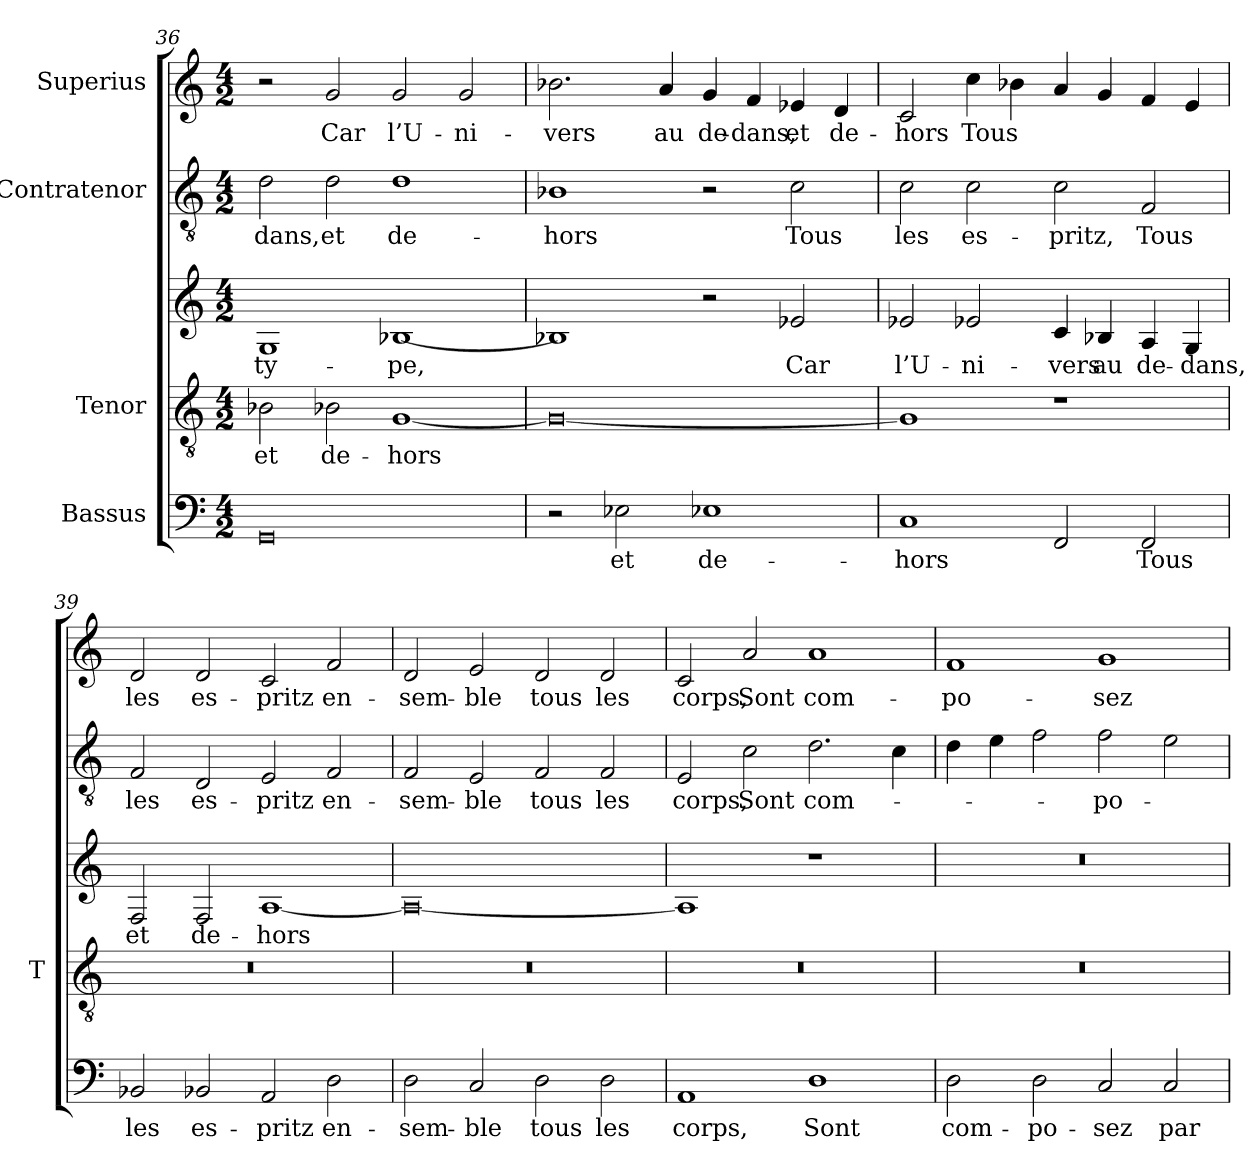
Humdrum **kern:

**kern	**text	**kern	**text	**kern	**text	**kern	**text	**kern	**text
*part5	*part5	*part4	*part4	*part3	*part3	*part2	*part2	*part1	*part1
*staff5	*staff5	*staff4	*staff4	*staff3	*staff3	*staff2	*staff2	*staff1	*staff1
*I"Bassus	*	*I"Tenor	*	*	*	*I"Contratenor	*	*I"Superius	*
*	*	*I'T	*	*	*	*	*	*	*
*clefF4	*	*clefGv2	*	*clefG2	*	*clefGv2	*	*clefG2	*
*k[]	*	*k[]	*	*k[]	*	*k[]	*	*k[]	*
*M4/2	*	*M4/2	*	*M4/2	*	*M4/2	*	*M4/2	*
=36	=36	=36	=36	=36	=36	=36	=36	=36	=36
0GG	.	2B-X	-et	1G	ty-	2d	-dans,	2r	.
.	.	2B-X	de-	.	.	2d	-et	2g	-Car
.	.	[1G	-hors	[1B-X	-pe,	1d	de-	2g	l’U-
.	.	.	.	.	.	.	.	2g	ni-
=37	=37	=37	=37	=37	=37	=37	=37	=37	=37
2r	.	0G_	.	1B-X]	.	1B-X	-hors	2.b-X	-vers
2E-X	-et	.	.	.	.	.	.	.	.
.	.	.	.	.	.	.	.	4a	-au
1E-X	de-	.	.	2r	.	2r	.	4g	de-
.	.	.	.	.	.	.	.	4f	-dans,
.	.	.	.	2e-X	-Car	2c	-Tous	4e-X	-et
.	.	.	.	.	.	.	.	4d	de-
=38	=38	=38	=38	=38	=38	=38	=38	=38	=38
1C	-hors	1G]	.	2e-X	l’U-	2c	-les	2c	-hors
.	.	.	.	2e-X	ni-	2c	es-	4cc	-Tous
.	.	.	.	.	.	.	.	4b-X	.
2FF	.	1r	.	4c	-vers	2c	-pritz,	4a	.
.	.	.	.	4B-X	-au	.	.	4g	.
2FF	-Tous	.	.	4A	de-	2F	-Tous	4f	.
.	.	.	.	4G	-dans,	.	.	4e	.
=39	=39	=39	=39	=39	=39	=39	=39	=39	=39
2BB-X	-les	0r	.	2F	-et	2F	-les	2d	-les
2BB-X	es-	.	.	2F	de-	2D	es-	2d	es-
2AA	-pritz	.	.	[1A	-hors	2E	-pritz	2c	-pritz
2D	en-	.	.	.	.	2F	en-	2f	en-
=40	=40	=40	=40	=40	=40	=40	=40	=40	=40
2D	sem-	0r	.	0A_	.	2F	sem-	2d	sem-
2C	-ble	.	.	.	.	2E	-ble	2e	-ble
2D	-tous	.	.	.	.	2F	-tous	2d	-tous
2D	-les	.	.	.	.	2F	-les	2d	-les
=41	=41	=41	=41	=41	=41	=41	=41	=41	=41
1AA	-corps,	0r	.	1A]	.	2E	-corps,	2c	-corps,
.	.	.	.	.	.	2c	-Sont	2a	-Sont
1D	-Sont	.	.	1r	.	2.d	com-	1a	com-
.	.	.	.	.	.	4c	.	.	.
=42	=42	=42	=42	=42	=42	=42	=42	=42	=42
2D	com-	0r	.	0r	.	4d	.	1f	po-
.	.	.	.	.	.	4e	.	.	.
2D	po-	.	.	.	.	2f	.	.	.
2C	-sez	.	.	.	.	2f	po-	1g	-sez
2C	-par	.	.	.	.	2e	.	.	.
=	=	=	=	=	=	=	=	=	=
*-	*-	*-	*-	*-	*-	*-	*-	*-	*-
